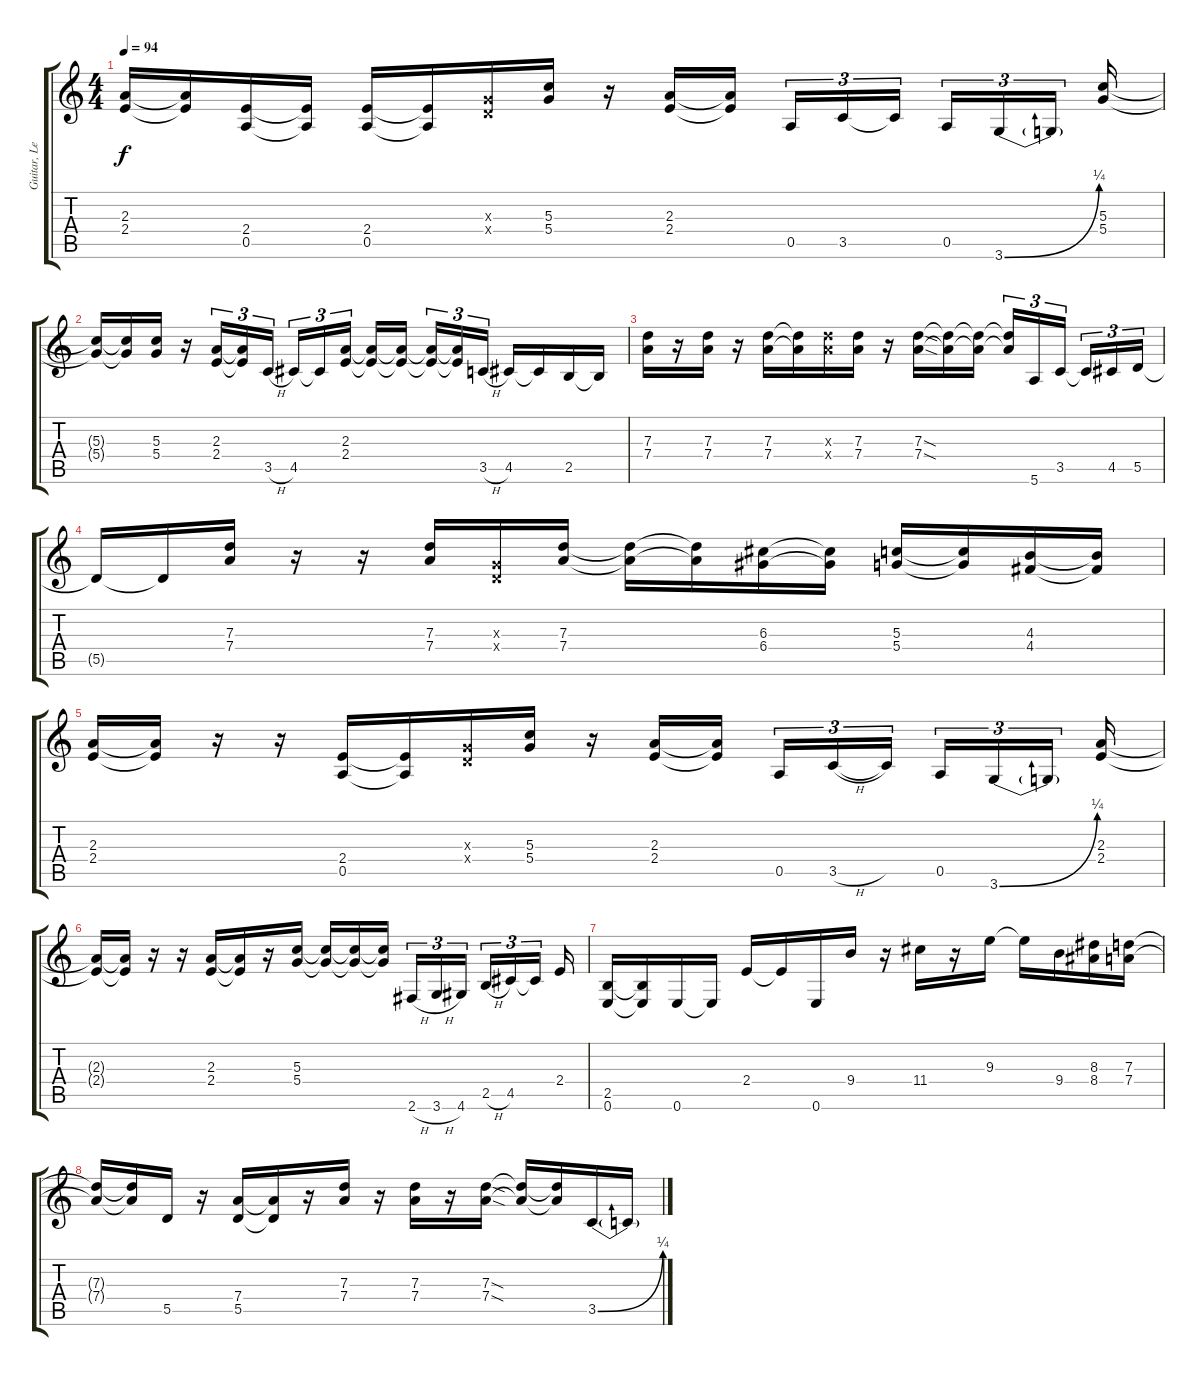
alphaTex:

\track ("Guitar, Lead" "Guitar, Le") {instrument distortionguitar}
\staff {score tabs}
\tuning (E4 B3 G3 D3 A2 E2) {hide}
\ts (4 4)
\tempo 94
\clef g2
\ks c
(2.3{t} 2.4{t}).16{dy f} (2.3{t} 2.4{t}).16 (2.4 0.5).16 (2.4{t} 0.5{t}).16 (2.4 0.5).16 (2.4{t} 0.5{t}).16 (0.3{x} 0.4{x}).16 (5.3 5.4).16 r.16 (2.3 2.4).16 (2.3{t} 2.4{t}).16{beam splitsecondary} 0.5.16{tu (3 2)} 3.5.16{tu (3 2)} 3.5{t}.16{tu (3 2) beam splitsecondary} 0.5.16{tu (3 2)} 3.6{be (bend 0 0 60 1)}.16{tu (3 2)} 3.6{t}.16{tu (3 2) beam splitsecondary} (5.3 5.4).16 |
(5.3{t} 5.4{t}).16 (5.3{t} 5.4{t}).16 (5.3 5.4).16 r.16 (2.3 2.4).16{tu (3 2)} (2.3{t} 2.4{t}).16{tu (3 2)} 3.5{h}.16{tu (3 2) beam splitsecondary} 4.5.16{tu (3 2)} 4.5{t}.16{tu (3 2)} (2.3 2.4).16{tu (3 2)} (2.3{t} 2.4{t}).16 (2.3{t} 2.4{t}).16{beam splitsecondary} (2.3{t} 2.4{t}).16{tu (3 2)} (2.3{t} 2.4{t}).16{tu (3 2)} 3.5{h}.16{tu (3 2)} 4.5.16 4.5{t}.16 2.5.16 2.5{t}.16 |
(7.3 7.4).16 r.16 (7.3 7.4).16 r.16 (7.3 7.4).16 (7.3{t} 7.4{t}).16 (7.3{x} 7.4{x}).16 (7.3 7.4).16 r.16 (7.3{sod} 7.4{sod}).16 (7.3{t} 7.4{t}).16 (7.3{t} 7.4{t}).16 (7.3{t} 7.4{t}).16{tu (3 2)} 5.6.16{tu (3 2)} 3.5.16{tu (3 2) beam splitsecondary} 3.5{t}.16{tu (3 2)} 4.5.16{tu (3 2)} 5.5.16{tu (3 2)} |
5.5{t}.16 5.5{t}.16 (7.3 7.4).16 r.16 r.16 (7.3 7.4).16 (0.3{x} 0.4{x}).16 (7.3 7.4).16 (7.3{t} 7.4{t}).16 (7.3{t} 7.4{t}).16 (6.3 6.4).16 (6.3{t} 6.4{t}).16 (5.3 5.4).16 (5.3{t} 5.4{t}).16 (4.3 4.4).16 (4.3{t} 4.4{t}).16 |
(2.3 2.4).16 (2.3{t} 2.4{t}).16 r.16 r.16 (2.4 0.5).16 (2.4{t} 0.5{t}).16 (0.3{x} 0.4{x}).16 (5.3 5.4).16 r.16 (2.3 2.4).16 (2.3{t} 2.4{t}).16{beam splitsecondary} 0.5.16{tu (3 2)} 3.5{h}.16{tu (3 2)} 3.5{t}.16{tu (3 2) beam splitsecondary} 0.5.16{tu (3 2)} 3.6{be (bend 0 0 60 1)}.16{tu (3 2)} 3.6{t}.16{tu (3 2) beam splitsecondary} (2.3 2.4).16 |
(2.3{t} 2.4{t}).16 (2.3{t} 2.4{t}).16 r.16 r.16 (2.3 2.4).16 (2.3{t} 2.4{t}).16 r.16 (5.3 5.4).16 (5.3{t} 5.4{t}).16 (5.3{t} 5.4{t}).16 (5.3{t} 5.4{t}).16{beam splitsecondary} 2.6{h}.16{tu (3 2)} 3.6{h}.16{tu (3 2)} 4.6.16{tu (3 2) beam splitsecondary} 2.5{h}.16{tu (3 2)} 4.5.16{tu (3 2)} 4.5{t}.16{tu (3 2) beam splitsecondary} 2.4.16 |
(2.5 0.6).16 (2.5{t} 0.6{t}).16 0.6.16 0.6{t}.16 2.4.16 2.4{t}.16 0.6.16 9.4.16 r.16 11.4.16 r.16 9.3.16 9.3{t}.16 9.4.16 (8.3 8.4).16 (7.3 7.4).16 |
(7.3{t} 7.4{t}).16 (7.3{t} 7.4{t}).16 5.5.16 r.16 (7.4 5.5).16 (7.4{t} 5.5{t}).16 r.16 (7.3 7.4).16 r.16 (7.3 7.4).16 r.16 (7.3{sod} 7.4{sod}).16 (7.3{t} 7.4{t}).16 (7.3{t} 7.4{t}).16 3.5{be (bend 0 0 60 1)}.16 3.5{t}.16
